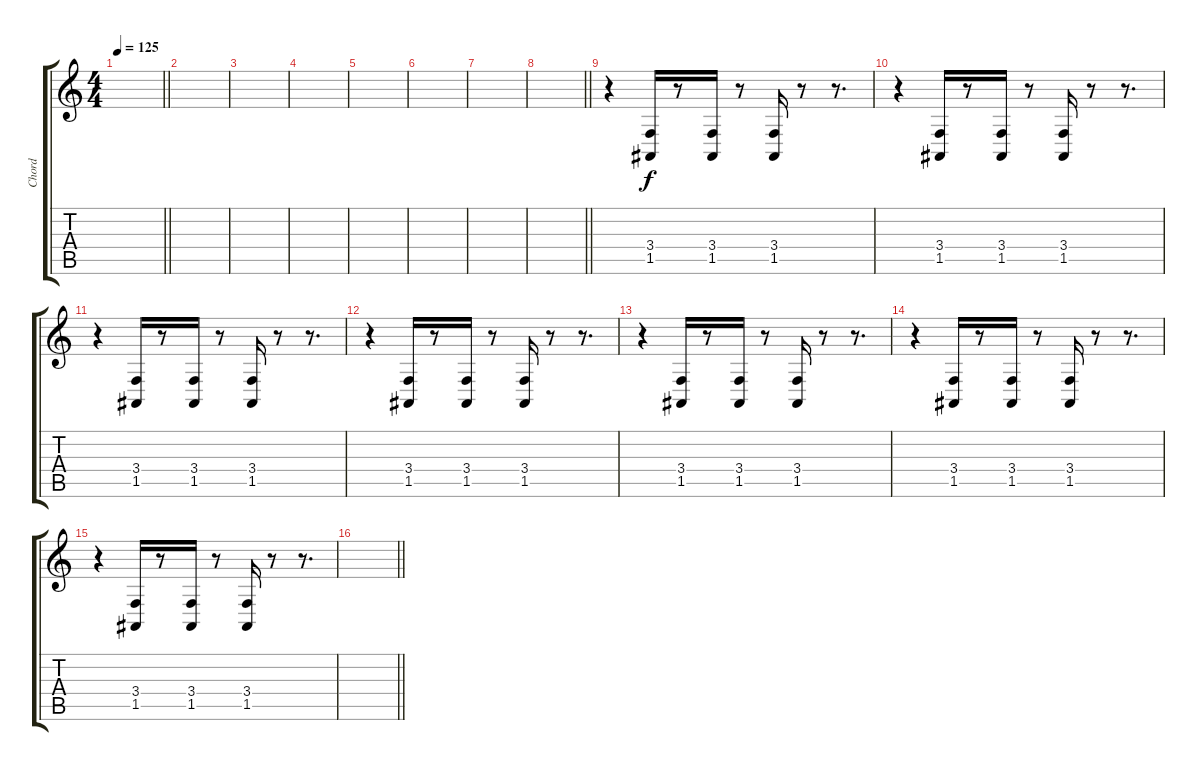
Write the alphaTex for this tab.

\track ("Chord" "Chord") {instrument dulcimer}
\staff {score tabs}
\tuning (E4 B3 G3 D3 A2 E2) {hide}
\ts (4 4)
\tempo 125
\clef g2
\barLineRight lightlight
\ks c
|
|
|
|
|
|
|
\barLineRight lightlight
|
r.4 (3.4 1.5).16 r.8 (3.4 1.5).16 r.8 (3.4 1.5).16 r.8 r.8{d} |
r.4 (3.4 1.5).16 r.8 (3.4 1.5).16 r.8 (3.4 1.5).16 r.8 r.8{d} |
r.4 (3.4 1.5).16 r.8 (3.4 1.5).16 r.8 (3.4 1.5).16 r.8 r.8{d} |
r.4 (3.4 1.5).16 r.8 (3.4 1.5).16 r.8 (3.4 1.5).16 r.8 r.8{d} |
r.4 (3.4 1.5).16 r.8 (3.4 1.5).16 r.8 (3.4 1.5).16 r.8 r.8{d} |
r.4 (3.4 1.5).16 r.8 (3.4 1.5).16 r.8 (3.4 1.5).16 r.8 r.8{d} |
r.4 (3.4 1.5).16 r.8 (3.4 1.5).16 r.8 (3.4 1.5).16 r.8 r.8{d} |
\barLineRight lightlight
